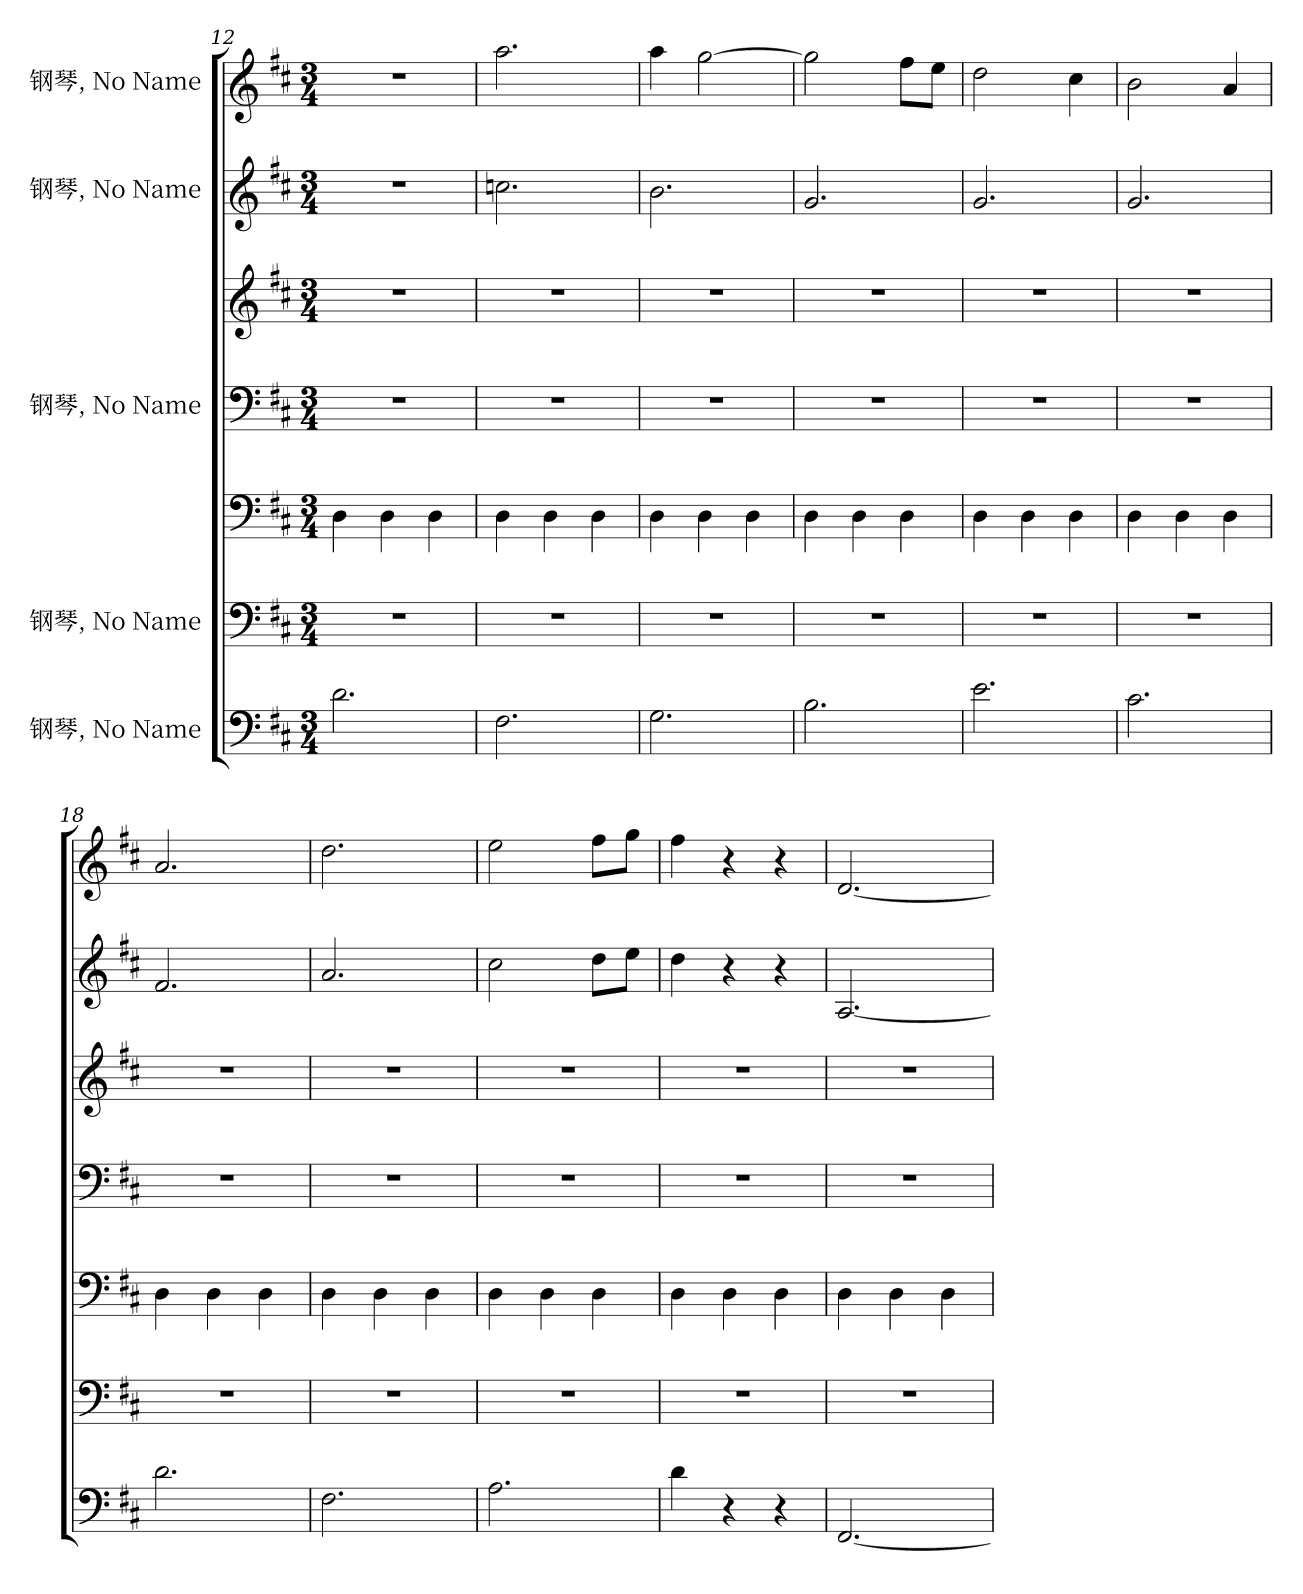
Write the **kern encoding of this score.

**kern	**kern	**kern	**kern	**kern	**kern	**kern
*part5	*part4	*part4	*part3	*part3	*part2	*part1
*staff7	*staff6	*staff5	*staff4	*staff3	*staff2	*staff1
*I"钢琴, No Name	*I"钢琴, No Name	*	*I"钢琴, No Name	*	*I"钢琴, No Name	*I"钢琴, No Name
*clefF4	*clefF4	*clefF4	*clefF4	*clefG2	*clefG2	*clefG2
*k[f#c#]	*k[f#c#]	*k[f#c#]	*k[f#c#]	*k[f#c#]	*k[f#c#]	*k[f#c#]
*M3/4	*M3/4	*M3/4	*M3/4	*M3/4	*M3/4	*M3/4
=12	=12	=12	=12	=12	=12	=12
2.d\	2.r	4D\	2.r	2.r	2.r	2.r
.	.	4D\	.	.	.	.
.	.	4D\	.	.	.	.
=13	=13	=13	=13	=13	=13	=13
*	*	*	*	*	*	*MM199
2.F#\	2.r	4D\	2.r	2.r	2.ccn\	2.aa\
.	.	4D\	.	.	.	.
.	.	4D\	.	.	.	.
=14	=14	=14	=14	=14	=14	=14
2.G\	2.r	4D\	2.r	2.r	2.b\	4aa\
.	.	4D\	.	.	.	[2gg\
.	.	4D\	.	.	.	.
=15	=15	=15	=15	=15	=15	=15
2.B\	2.r	4D\	2.r	2.r	2.g/	2gg\]
.	.	4D\	.	.	.	.
.	.	4D\	.	.	.	8ff#\L
.	.	.	.	.	.	8ee\J
!!LO:PB:g=z
=16	=16	=16	=16	=16	=16	=16
2.e\	2.r	4D\	2.r	2.r	2.g/	2dd\
.	.	4D\	.	.	.	.
.	.	4D\	.	.	.	4cc#\
=17	=17	=17	=17	=17	=17	=17
2.c#\	2.r	4D\	2.r	2.r	2.g/	2b\
.	.	4D\	.	.	.	.
.	.	4D\	.	.	.	4a/
=18	=18	=18	=18	=18	=18	=18
2.d\	2.r	4D\	2.r	2.r	2.f#/	2.a/
.	.	4D\	.	.	.	.
.	.	4D\	.	.	.	.
=19	=19	=19	=19	=19	=19	=19
2.F#\	2.r	4D\	2.r	2.r	2.a/	2.dd\
.	.	4D\	.	.	.	.
.	.	4D\	.	.	.	.
=20	=20	=20	=20	=20	=20	=20
2.A\	2.r	4D\	2.r	2.r	2cc#\	2ee\
.	.	4D\	.	.	.	.
.	.	4D\	.	.	8dd\L	8ff#\L
.	.	.	.	.	8ee\J	8gg\J
=21	=21	=21	=21	=21	=21	=21
4d\	2.r	4D\	2.r	2.r	4dd\	4ff#\
4r	.	4D\	.	.	4r	4r
4r	.	4D\	.	.	4r	4r
=22	=22	=22	=22	=22	=22	=22
*	*	*	*	*	*	*MM199
[2.FF#/	2.r	4D\	2.r	2.r	[2.A/	[2.d/
.	.	4D\	.	.	.	.
.	.	4D\	.	.	.	.
=	=	=	=	=	=	=
*-	*-	*-	*-	*-	*-	*-
